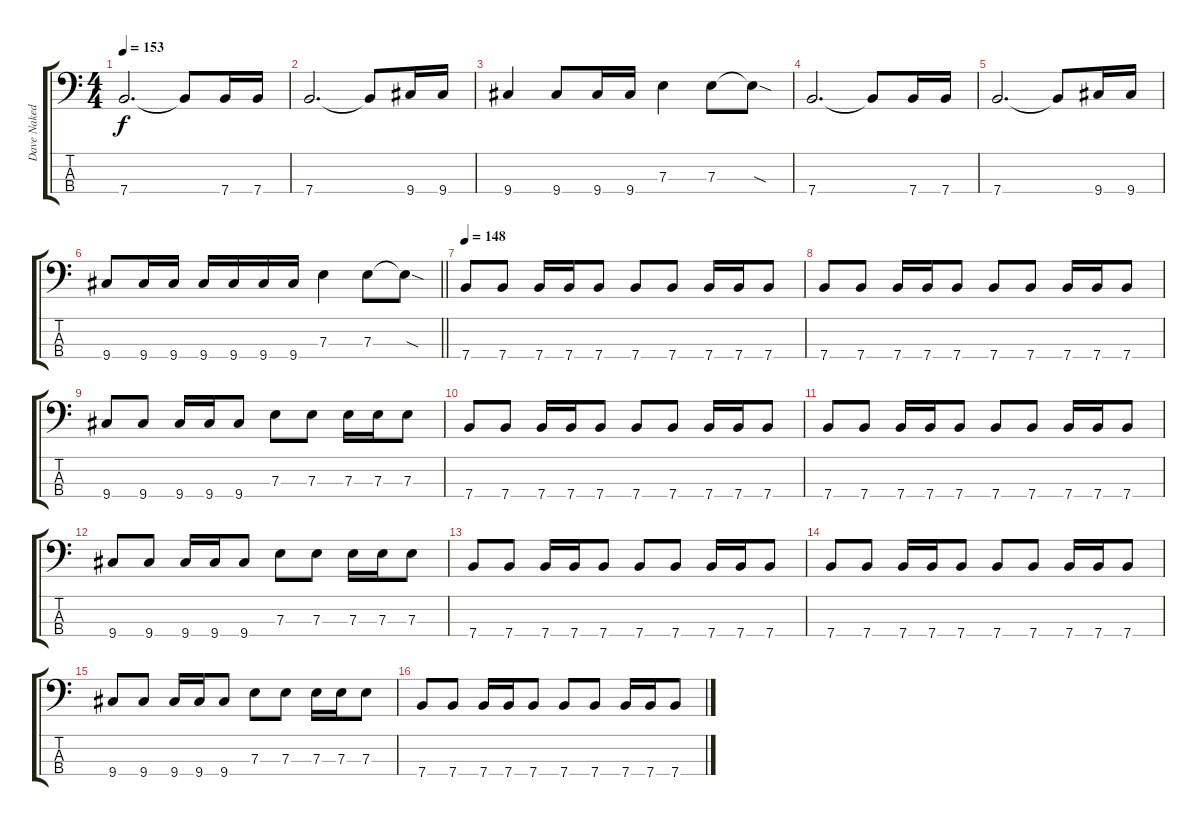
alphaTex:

\track ("Dave Naked" "Dave Naked") {instrument electricbasspick}
\staff {score tabs}
\tuning (G2 D2 A1 E1) {hide}
\ts (4 4)
\section ("" "")
\tempo 153
\clef f4
\ks c
7.4.2{d dy f} 7.4{t}.8 7.4.16 7.4.16 |
7.4.2{d} 7.4{t}.8 9.4.16 9.4.16 |
9.4.4 9.4.8 9.4.16 9.4.16 7.3.4 7.3.8 7.3{sod t}.8 |
7.4.2{d} 7.4{t}.8 7.4.16 7.4.16 |
7.4.2{d} 7.4{t}.8 9.4.16 9.4.16 |
\barLineRight lightlight
9.4.8 9.4.16 9.4.16 9.4.16 9.4.16 9.4.16 9.4.16 7.3.4 7.3.8 7.3{sod t}.8 |
\section ("" "")
\tempo 148
7.4.8 7.4.8 7.4.16 7.4.16 7.4.8 7.4.8 7.4.8 7.4.16 7.4.16 7.4.8 |
7.4.8 7.4.8 7.4.16 7.4.16 7.4.8 7.4.8 7.4.8 7.4.16 7.4.16 7.4.8 |
9.4.8 9.4.8 9.4.16 9.4.16 9.4.8 7.3.8 7.3.8 7.3.16 7.3.16 7.3.8 |
7.4.8 7.4.8 7.4.16 7.4.16 7.4.8 7.4.8 7.4.8 7.4.16 7.4.16 7.4.8 |
7.4.8 7.4.8 7.4.16 7.4.16 7.4.8 7.4.8 7.4.8 7.4.16 7.4.16 7.4.8 |
9.4.8 9.4.8 9.4.16 9.4.16 9.4.8 7.3.8 7.3.8 7.3.16 7.3.16 7.3.8 |
7.4.8 7.4.8 7.4.16 7.4.16 7.4.8 7.4.8 7.4.8 7.4.16 7.4.16 7.4.8 |
7.4.8 7.4.8 7.4.16 7.4.16 7.4.8 7.4.8 7.4.8 7.4.16 7.4.16 7.4.8 |
9.4.8 9.4.8 9.4.16 9.4.16 9.4.8 7.3.8 7.3.8 7.3.16 7.3.16 7.3.8 |
7.4.8 7.4.8 7.4.16 7.4.16 7.4.8 7.4.8 7.4.8 7.4.16 7.4.16 7.4.8
